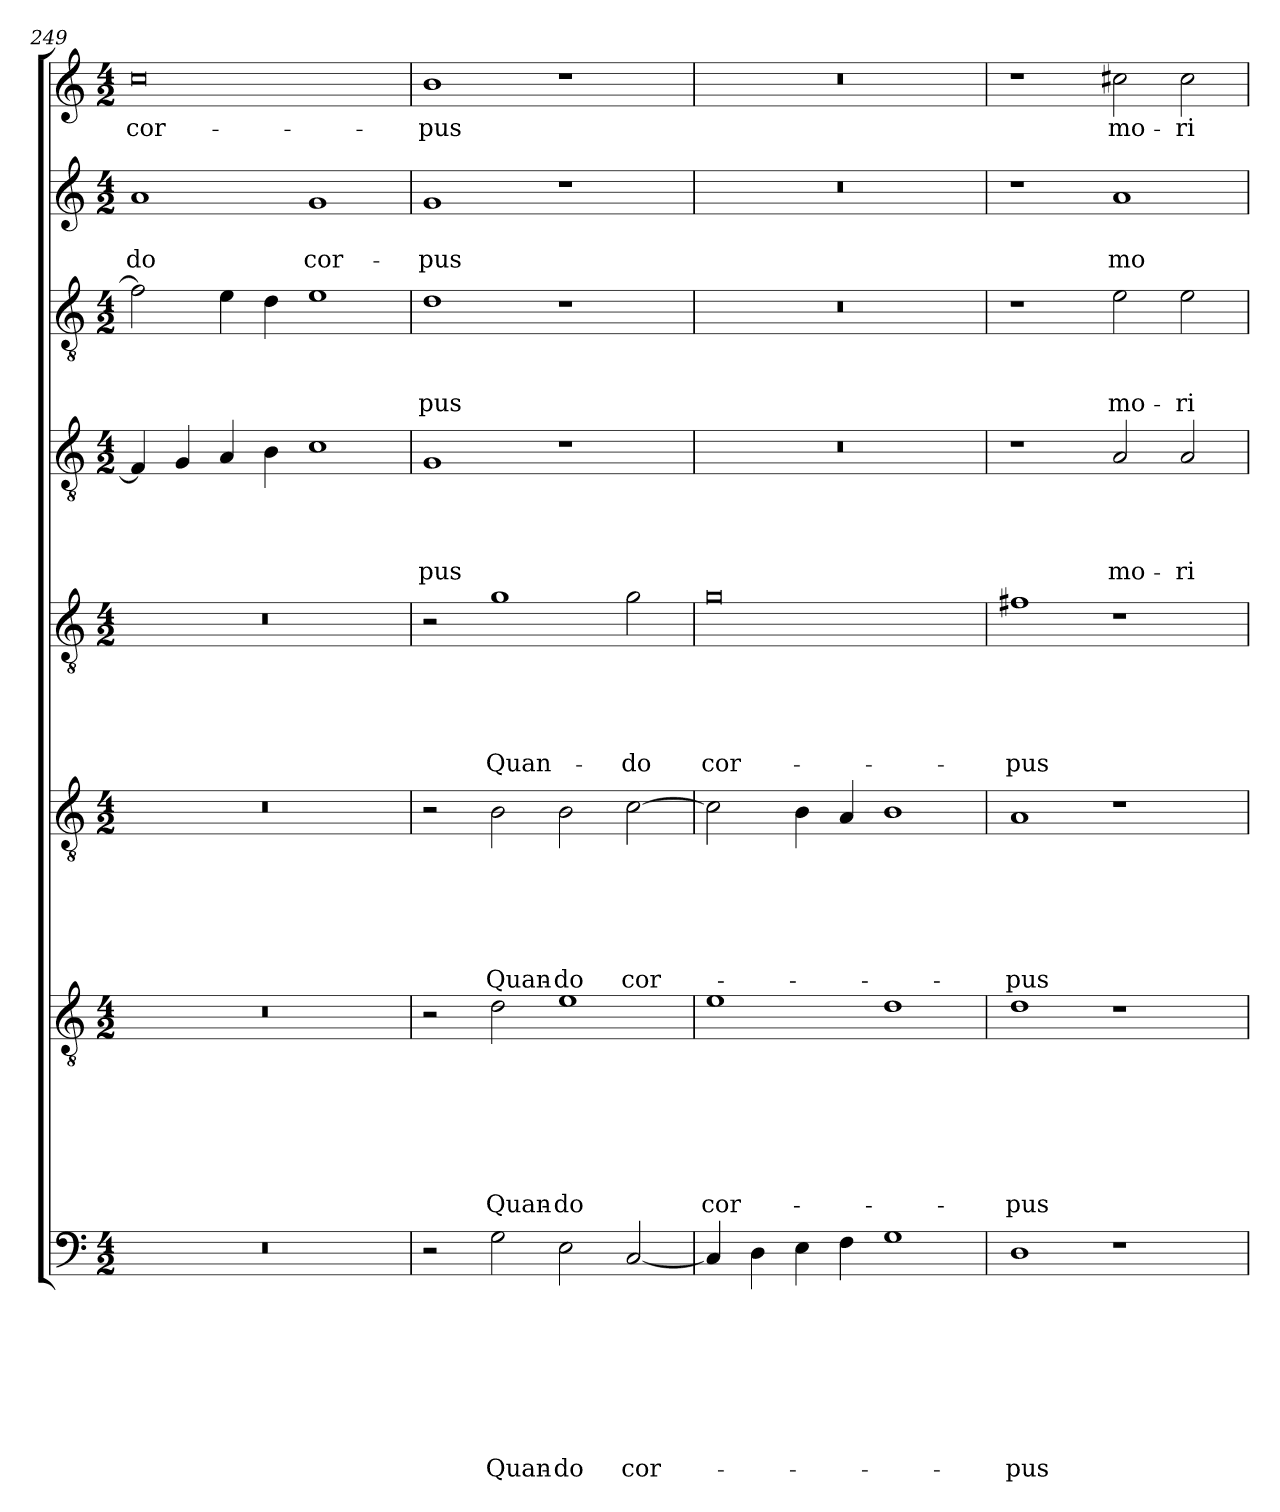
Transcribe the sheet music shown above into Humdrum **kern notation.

**kern	**text	**text	**text	**text	**text	**text	**text	**text	**kern	**text	**text	**text	**text	**text	**text	**text	**kern	**text	**text	**text	**text	**text	**text	**kern	**text	**text	**text	**text	**text	**kern	**text	**text	**text	**text	**kern	**text	**text	**text	**kern	**text	**text	**kern	**text
*part8	*part8	*part8	*part8	*part8	*part8	*part8	*part8	*part8	*part7	*part7	*part7	*part7	*part7	*part7	*part7	*part7	*part6	*part6	*part6	*part6	*part6	*part6	*part6	*part5	*part5	*part5	*part5	*part5	*part5	*part4	*part4	*part4	*part4	*part4	*part3	*part3	*part3	*part3	*part2	*part2	*part2	*part1	*part1
*staff8	*staff8	*staff8	*staff8	*staff8	*staff8	*staff8	*staff8	*staff8	*staff7	*staff7	*staff7	*staff7	*staff7	*staff7	*staff7	*staff7	*staff6	*staff6	*staff6	*staff6	*staff6	*staff6	*staff6	*staff5	*staff5	*staff5	*staff5	*staff5	*staff5	*staff4	*staff4	*staff4	*staff4	*staff4	*staff3	*staff3	*staff3	*staff3	*staff2	*staff2	*staff2	*staff1	*staff1
*clefF4	*	*	*	*	*	*	*	*	*clefGv2	*	*	*	*	*	*	*	*clefGv2	*	*	*	*	*	*	*clefGv2	*	*	*	*	*	*clefGv2	*	*	*	*	*clefGv2	*	*	*	*clefG2	*	*	*clefG2	*
*k[]	*	*	*	*	*	*	*	*	*k[]	*	*	*	*	*	*	*	*k[]	*	*	*	*	*	*	*k[]	*	*	*	*	*	*k[]	*	*	*	*	*k[]	*	*	*	*k[]	*	*	*k[]	*
*a:	*	*	*	*	*	*	*	*	*a:	*	*	*	*	*	*	*	*a:	*	*	*	*	*	*	*a:	*	*	*	*	*	*a:	*	*	*	*	*a:	*	*	*	*a:	*	*	*a:	*
*M4/2	*	*	*	*	*	*	*	*	*M4/2	*	*	*	*	*	*	*	*M4/2	*	*	*	*	*	*	*M4/2	*	*	*	*	*	*M4/2	*	*	*	*	*M4/2	*	*	*	*M4/2	*	*	*M4/2	*
=249	=249	=249	=249	=249	=249	=249	=249	=249	=249	=249	=249	=249	=249	=249	=249	=249	=249	=249	=249	=249	=249	=249	=249	=249	=249	=249	=249	=249	=249	=249	=249	=249	=249	=249	=249	=249	=249	=249	=249	=249	=249	=249	=249
!	!	!	!	!	!	!	!	!	!	!	!	!	!	!	!	!	!	!	!	!	!	!	!	!	!	!	!	!	!	!	!	!	!	!	!	!	!	!	!	!	!LO:LY:b	!	!LO:LY:b
0r	.	.	.	.	.	.	.	.	0r	.	.	.	.	.	.	.	0r	.	.	.	.	.	.	0r	.	.	.	.	.	4F/]	.	.	.	.	2f\]	.	.	.	1a	.	-do	0cc	cor-
.	.	.	.	.	.	.	.	.	.	.	.	.	.	.	.	.	.	.	.	.	.	.	.	.	.	.	.	.	.	4G/	.	.	.	.	.	.	.	.	.	.	.	.	.
.	.	.	.	.	.	.	.	.	.	.	.	.	.	.	.	.	.	.	.	.	.	.	.	.	.	.	.	.	.	4A/	.	.	.	.	4e\	.	.	.	.	.	.	.	.
.	.	.	.	.	.	.	.	.	.	.	.	.	.	.	.	.	.	.	.	.	.	.	.	.	.	.	.	.	.	4B\	.	.	.	.	4d\	.	.	.	.	.	.	.	.
!	!	!	!	!	!	!	!	!	!	!	!	!	!	!	!	!	!	!	!	!	!	!	!	!	!	!	!	!	!	!	!	!	!	!	!	!	!	!	!	!	!LO:LY:b	!	!
.	.	.	.	.	.	.	.	.	.	.	.	.	.	.	.	.	.	.	.	.	.	.	.	.	.	.	.	.	.	1c	.	.	.	.	1e	.	.	.	1g	.	cor-	.	.
!!LO:LB:g=z
=250	=250	=250	=250	=250	=250	=250	=250	=250	=250	=250	=250	=250	=250	=250	=250	=250	=250	=250	=250	=250	=250	=250	=250	=250	=250	=250	=250	=250	=250	=250	=250	=250	=250	=250	=250	=250	=250	=250	=250	=250	=250	=250	=250
!	!	!	!	!	!	!	!	!	!	!	!	!	!	!	!	!	!	!	!	!	!	!	!	!	!	!	!	!	!	!	!	!	!	!LO:LY:b	!	!	!	!LO:LY:b	!	!	!LO:LY:b	!	!LO:LY:b
2r	.	.	.	.	.	.	.	.	2r	.	.	.	.	.	.	.	2r	.	.	.	.	.	.	2r	.	.	.	.	.	1G	.	.	.	-pus	1d	.	.	-pus	1g	.	-pus	1b	-pus
!	!	!	!	!	!	!	!	!LO:LY:b	!	!	!	!	!	!	!	!LO:LY:b	!	!	!	!	!	!	!LO:LY:b	!	!	!	!	!	!LO:LY:b	!	!	!	!	!	!	!	!	!	!	!	!	!	!
2G\	.	.	.	.	.	.	.	Quan-	2d\	.	.	.	.	.	.	Quan-	2B\	.	.	.	.	.	Quan-	1g	.	.	.	.	Quan-	.	.	.	.	.	.	.	.	.	.	.	.	.	.
!	!	!	!	!	!	!	!	!LO:LY:b	!	!	!	!	!	!	!	!LO:LY:b	!	!	!	!	!	!	!LO:LY:b	!	!	!	!	!	!	!	!	!	!	!	!	!	!	!	!	!	!	!	!
2E\	.	.	.	.	.	.	.	-do	1e	.	.	.	.	.	.	-do	2B\	.	.	.	.	.	-do	.	.	.	.	.	.	1r	.	.	.	.	1r	.	.	.	1r	.	.	1r	.
!	!	!	!	!	!	!	!	!LO:LY:b	!	!	!	!	!	!	!	!	!	!	!	!	!	!	!LO:LY:b	!	!	!	!	!	!LO:LY:b	!	!	!	!	!	!	!	!	!	!	!	!	!	!
[2C/	.	.	.	.	.	.	.	cor-	.	.	.	.	.	.	.	.	[2c\	.	.	.	.	.	cor-	2g\	.	.	.	.	-do	.	.	.	.	.	.	.	.	.	.	.	.	.	.
=251	=251	=251	=251	=251	=251	=251	=251	=251	=251	=251	=251	=251	=251	=251	=251	=251	=251	=251	=251	=251	=251	=251	=251	=251	=251	=251	=251	=251	=251	=251	=251	=251	=251	=251	=251	=251	=251	=251	=251	=251	=251	=251	=251
!	!	!	!	!	!	!	!	!	!	!	!	!	!	!	!	!LO:LY:b	!	!	!	!	!	!	!	!	!	!	!	!	!LO:LY:b	!	!	!	!	!	!	!	!	!	!	!	!	!	!
4C/]	.	.	.	.	.	.	.	.	1e	.	.	.	.	.	.	cor-	2c\]	.	.	.	.	.	.	0g	.	.	.	.	cor-	0r	.	.	.	.	0r	.	.	.	0r	.	.	0r	.
4D\	.	.	.	.	.	.	.	.	.	.	.	.	.	.	.	.	.	.	.	.	.	.	.	.	.	.	.	.	.	.	.	.	.	.	.	.	.	.	.	.	.	.	.
4E\	.	.	.	.	.	.	.	.	.	.	.	.	.	.	.	.	4B\	.	.	.	.	.	.	.	.	.	.	.	.	.	.	.	.	.	.	.	.	.	.	.	.	.	.
4F\	.	.	.	.	.	.	.	.	.	.	.	.	.	.	.	.	4A/	.	.	.	.	.	.	.	.	.	.	.	.	.	.	.	.	.	.	.	.	.	.	.	.	.	.
1G	.	.	.	.	.	.	.	.	1d	.	.	.	.	.	.	.	1B	.	.	.	.	.	.	.	.	.	.	.	.	.	.	.	.	.	.	.	.	.	.	.	.	.	.
=252	=252	=252	=252	=252	=252	=252	=252	=252	=252	=252	=252	=252	=252	=252	=252	=252	=252	=252	=252	=252	=252	=252	=252	=252	=252	=252	=252	=252	=252	=252	=252	=252	=252	=252	=252	=252	=252	=252	=252	=252	=252	=252	=252
!	!	!	!	!	!	!	!	!LO:LY:b	!	!	!	!	!	!	!	!LO:LY:b	!	!	!	!	!	!	!LO:LY:b	!	!	!	!	!	!LO:LY:b	!	!	!	!	!	!	!	!	!	!	!	!	!	!
1D	.	.	.	.	.	.	.	-pus	1d	.	.	.	.	.	.	-pus	1A	.	.	.	.	.	-pus	1f#X	.	.	.	.	-pus	1r	.	.	.	.	1r	.	.	.	1r	.	.	1r	.
!	!	!	!	!	!	!	!	!	!	!	!	!	!	!	!	!	!	!	!	!	!	!	!	!	!	!	!	!	!	!	!	!	!	!LO:LY:b	!	!	!	!LO:LY:b	!	!	!LO:LY:b	!	!LO:LY:b
1r	.	.	.	.	.	.	.	.	1r	.	.	.	.	.	.	.	1r	.	.	.	.	.	.	1r	.	.	.	.	.	2A/	.	.	.	mo-	2e\	.	.	mo-	1a	.	mo-	2cc#X\	mo-
!	!	!	!	!	!	!	!	!	!	!	!	!	!	!	!	!	!	!	!	!	!	!	!	!	!	!	!	!	!	!	!	!	!	!LO:LY:b	!	!	!	!LO:LY:b	!	!	!	!	!LO:LY:b
.	.	.	.	.	.	.	.	.	.	.	.	.	.	.	.	.	.	.	.	.	.	.	.	.	.	.	.	.	.	2A/	.	.	.	-ri-	2e\	.	.	-ri-	.	.	.	2cc#\	-ri-
=	=	=	=	=	=	=	=	=	=	=	=	=	=	=	=	=	=	=	=	=	=	=	=	=	=	=	=	=	=	=	=	=	=	=	=	=	=	=	=	=	=	=	=
*-	*-	*-	*-	*-	*-	*-	*-	*-	*-	*-	*-	*-	*-	*-	*-	*-	*-	*-	*-	*-	*-	*-	*-	*-	*-	*-	*-	*-	*-	*-	*-	*-	*-	*-	*-	*-	*-	*-	*-	*-	*-	*-	*-
